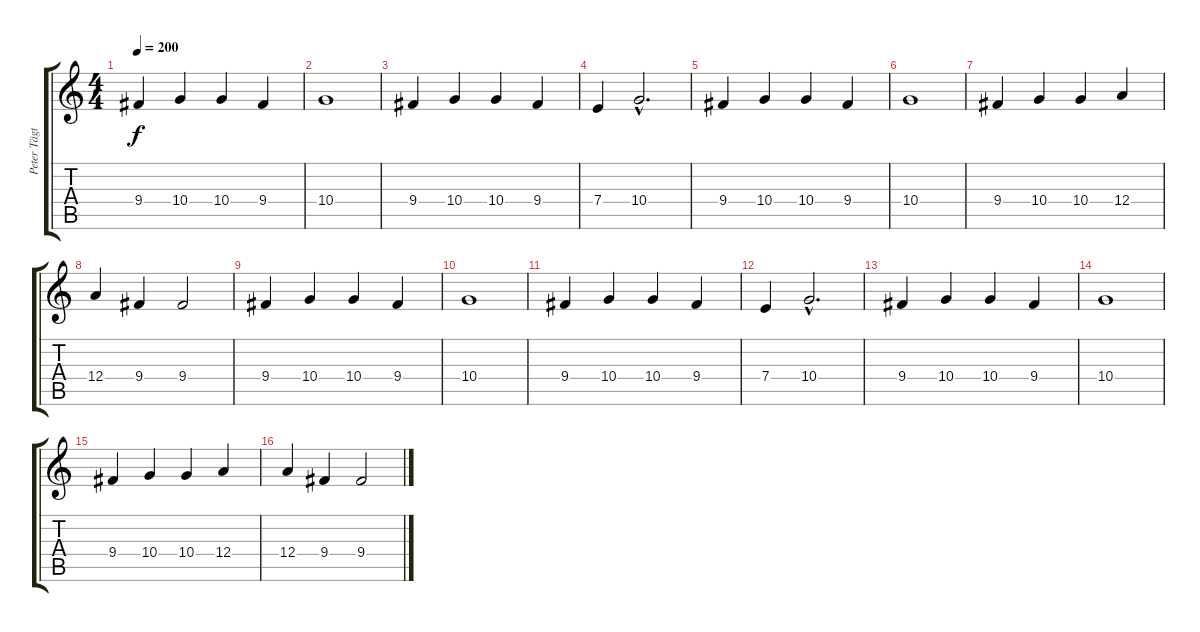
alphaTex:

\track ("Peter Tägtgren" "Peter Tägt") {instrument distortionguitar}
\staff {score tabs}
\tuning (B3 Gb3 D3 A2 E2 B1) {hide}
\ts (4 4)
\section ("" "")
\tempo 200
\clef g2
\ks c
9.4.4{dy f instrument distortionguitar} 10.4.4 10.4.4 9.4.4 |
10.4.1 |
9.4.4 10.4.4 10.4.4 9.4.4 |
7.4.4 10.4{hac}.2{d} |
9.4.4 10.4.4 10.4.4 9.4.4 |
10.4.1 |
9.4.4 10.4.4 10.4.4 12.4.4 |
12.4.4 9.4.4 9.4.2 |
9.4.4 10.4.4 10.4.4 9.4.4 |
10.4.1 |
9.4.4 10.4.4 10.4.4 9.4.4 |
7.4.4 10.4{hac}.2{d} |
9.4.4 10.4.4 10.4.4 9.4.4 |
10.4.1 |
9.4.4 10.4.4 10.4.4 12.4.4 |
12.4.4 9.4.4 9.4.2
